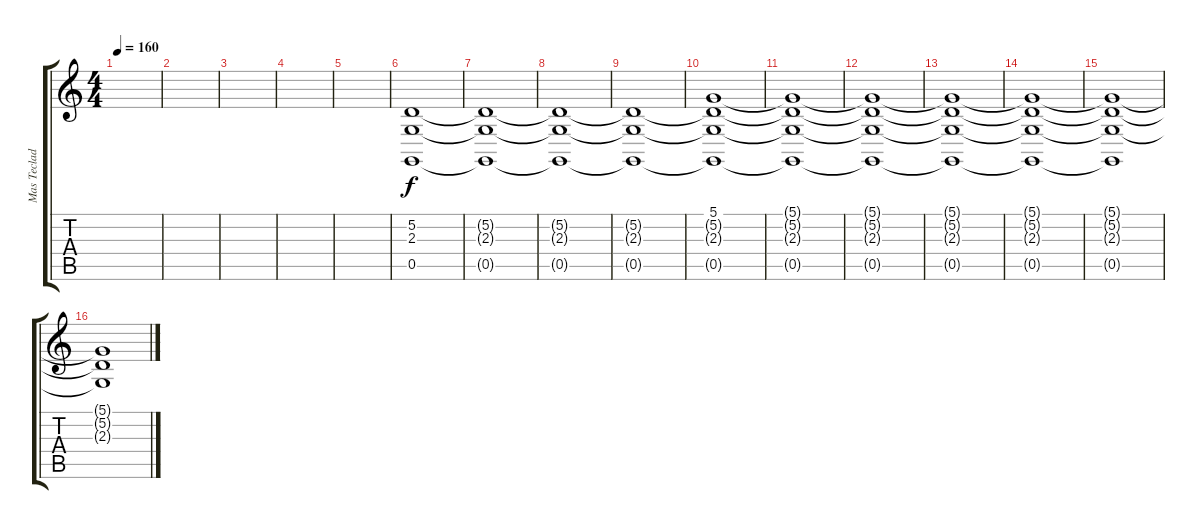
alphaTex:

\track ("Mas Teclados" "Mas Teclad") {instrument choiraahs}
\staff {score tabs}
\tuning (D4 A3 F3 C3 G2 D2) {hide}
\ts (4 4)
\tempo 160
\clef g2
\ks c
|
|
|
|
|
(5.2 2.3 0.5).1 |
(5.2{t} 2.3{t} 0.5{t}).1 |
(5.2{t} 2.3{t} 0.5{t}).1 |
(5.2{t} 2.3{t} 0.5{t}).1 |
(5.1 5.2{t} 2.3{t} 0.5{t}).1 |
(5.1{t} 5.2{t} 2.3{t} 0.5{t}).1 |
(5.1{t} 5.2{t} 2.3{t} 0.5{t}).1 |
(5.1{t} 5.2{t} 2.3{t} 0.5{t}).1 |
(5.1{t} 5.2{t} 2.3{t} 0.5{t}).1 |
(5.1{t} 5.2{t} 2.3{t} 0.5{t}).1 |
(5.1{t} 5.2{t} 2.3{t}).1
